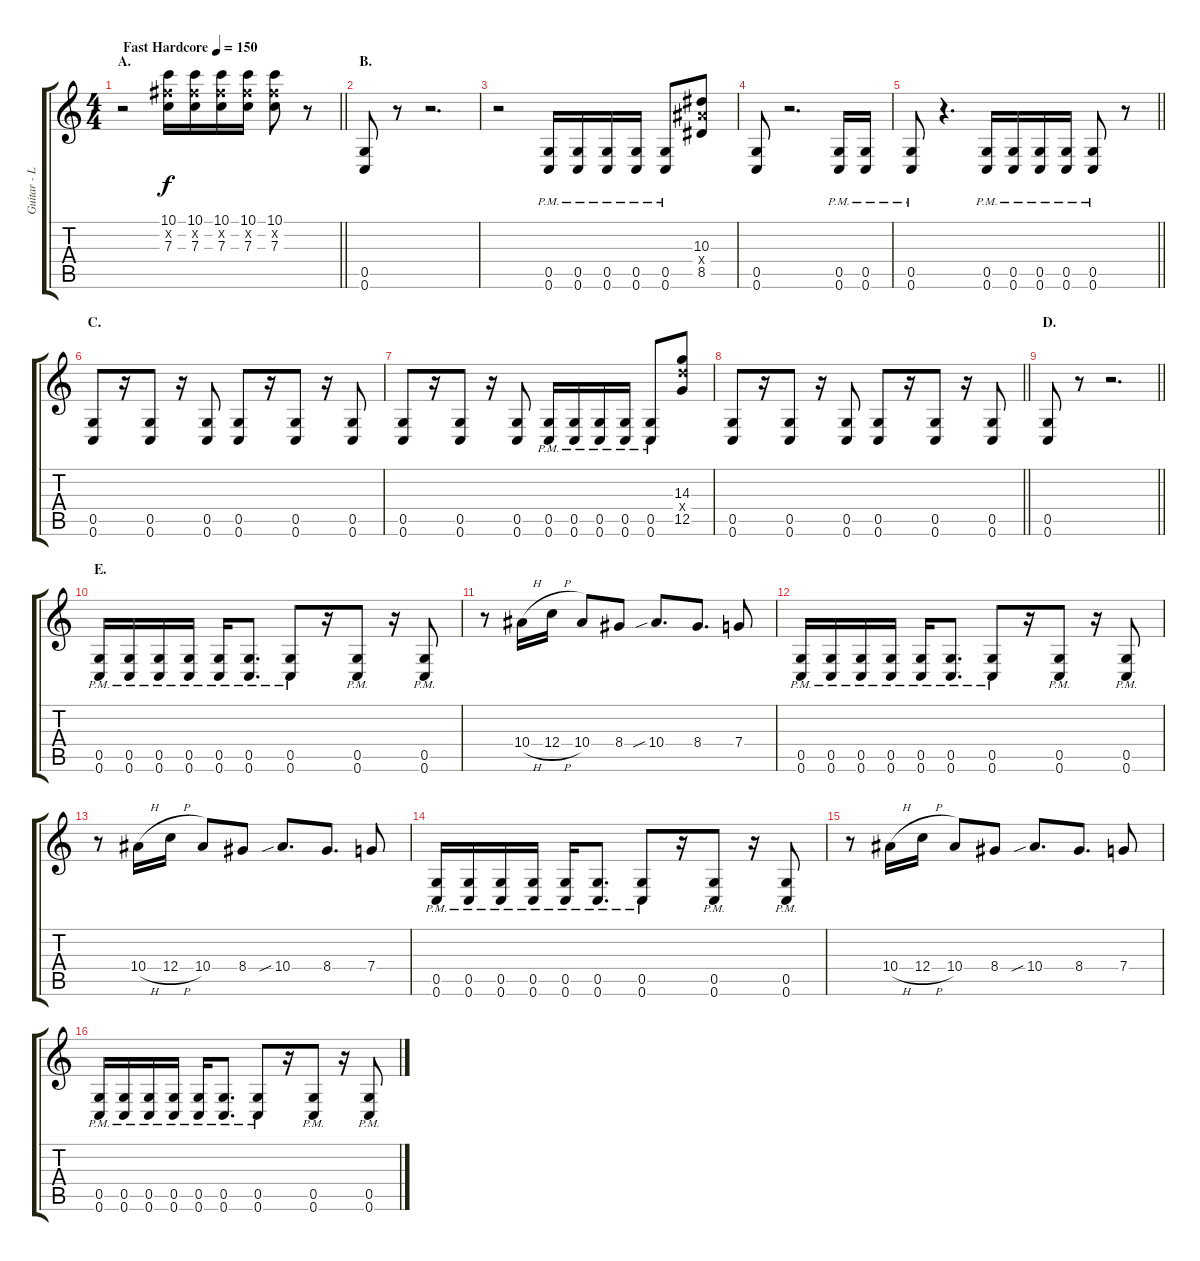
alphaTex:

\track ("Guitar - Left" "Guitar - L") {instrument distortionguitar}
\staff {score tabs}
\tuning (D4 A3 F3 C3 G2 C2) {hide}
\ts (4 4)
\section ("" "A.")
\tempo (150 "Fast Hardcore")
\clef g2
\barLineRight lightlight
\ks c
r.2{dy f instrument distortionguitar} (10.1 9.2{x} 7.3).16 (10.1 9.2{x} 7.3).16 (10.1 9.2{x} 7.3).16 (10.1 9.2{x} 7.3).16 (10.1 9.2{x} 7.3).8 r.8 |
\section ("" "B.")
(0.5 0.6).8 r.8 r.2{d} |
r.2 (0.5{pm} 0.6{pm}).16 (0.5{pm} 0.6{pm}).16 (0.5{pm} 0.6{pm}).16 (0.5{pm} 0.6{pm}).16 (0.5{pm} 0.6{pm}).8 (10.3 10.4{x} 8.5).8 |
(0.5 0.6).8 r.2{d} (0.5{pm} 0.6{pm}).16 (0.5{pm} 0.6{pm}).16 |
\barLineRight lightlight
(0.5{pm} 0.6{pm}).8 r.4{d} (0.5{pm} 0.6{pm}).16 (0.5{pm} 0.6{pm}).16 (0.5{pm} 0.6{pm}).16 (0.5{pm} 0.6{pm}).16 (0.5{pm} 0.6{pm}).8 r.8 |
\section ("" "C.")
(0.5 0.6).8 r.16 (0.5 0.6).8 r.16 (0.5 0.6).8 (0.5 0.6).8 r.16 (0.5 0.6).8 r.16 (0.5 0.6).8 |
(0.5 0.6).8 r.16 (0.5 0.6).8 r.16 (0.5 0.6).8 (0.5{pm} 0.6{pm}).16 (0.5{pm} 0.6{pm}).16 (0.5{pm} 0.6{pm}).16 (0.5{pm} 0.6{pm}).16 (0.5{pm} 0.6{pm}).8 (14.3 14.4{x} 12.5).8 |
\barLineRight lightlight
(0.5 0.6).8 r.16 (0.5 0.6).8 r.16 (0.5 0.6).8 (0.5 0.6).8 r.16 (0.5 0.6).8 r.16 (0.5 0.6).8 |
\section ("" "D.")
\barLineRight lightlight
(0.5 0.6).8 r.8 r.2{d} |
\section ("" "E.")
(0.5{pm} 0.6{pm}).16 (0.5{pm} 0.6{pm}).16 (0.5{pm} 0.6{pm}).16 (0.5{pm} 0.6{pm}).16 (0.5{pm} 0.6{pm}).16 (0.5{pm} 0.6{pm}).8{d} (0.5{pm} 0.6{pm}).8 r.16 (0.5{pm} 0.6{pm}).8 r.16 (0.5{pm} 0.6{pm}).8 |
r.8 10.4{h}.16 12.4{h}.16 10.4.8 8.4.8 10.4{sib}.8{d} 8.4.8{d} 7.4.8 |
(0.5{pm} 0.6{pm}).16 (0.5{pm} 0.6{pm}).16 (0.5{pm} 0.6{pm}).16 (0.5{pm} 0.6{pm}).16 (0.5{pm} 0.6{pm}).16 (0.5{pm} 0.6{pm}).8{d} (0.5{pm} 0.6{pm}).8 r.16 (0.5{pm} 0.6{pm}).8 r.16 (0.5{pm} 0.6{pm}).8 |
r.8 10.4{h}.16 12.4{h}.16 10.4.8 8.4.8 10.4{sib}.8{d} 8.4.8{d} 7.4.8 |
(0.5{pm} 0.6{pm}).16 (0.5{pm} 0.6{pm}).16 (0.5{pm} 0.6{pm}).16 (0.5{pm} 0.6{pm}).16 (0.5{pm} 0.6{pm}).16 (0.5{pm} 0.6{pm}).8{d} (0.5{pm} 0.6{pm}).8 r.16 (0.5{pm} 0.6{pm}).8 r.16 (0.5{pm} 0.6{pm}).8 |
r.8 10.4{h}.16 12.4{h}.16 10.4.8 8.4.8 10.4{sib}.8{d} 8.4.8{d} 7.4.8 |
(0.5{pm} 0.6{pm}).16 (0.5{pm} 0.6{pm}).16 (0.5{pm} 0.6{pm}).16 (0.5{pm} 0.6{pm}).16 (0.5{pm} 0.6{pm}).16 (0.5{pm} 0.6{pm}).8{d} (0.5{pm} 0.6{pm}).8 r.16 (0.5{pm} 0.6{pm}).8 r.16 (0.5{pm} 0.6{pm}).8
